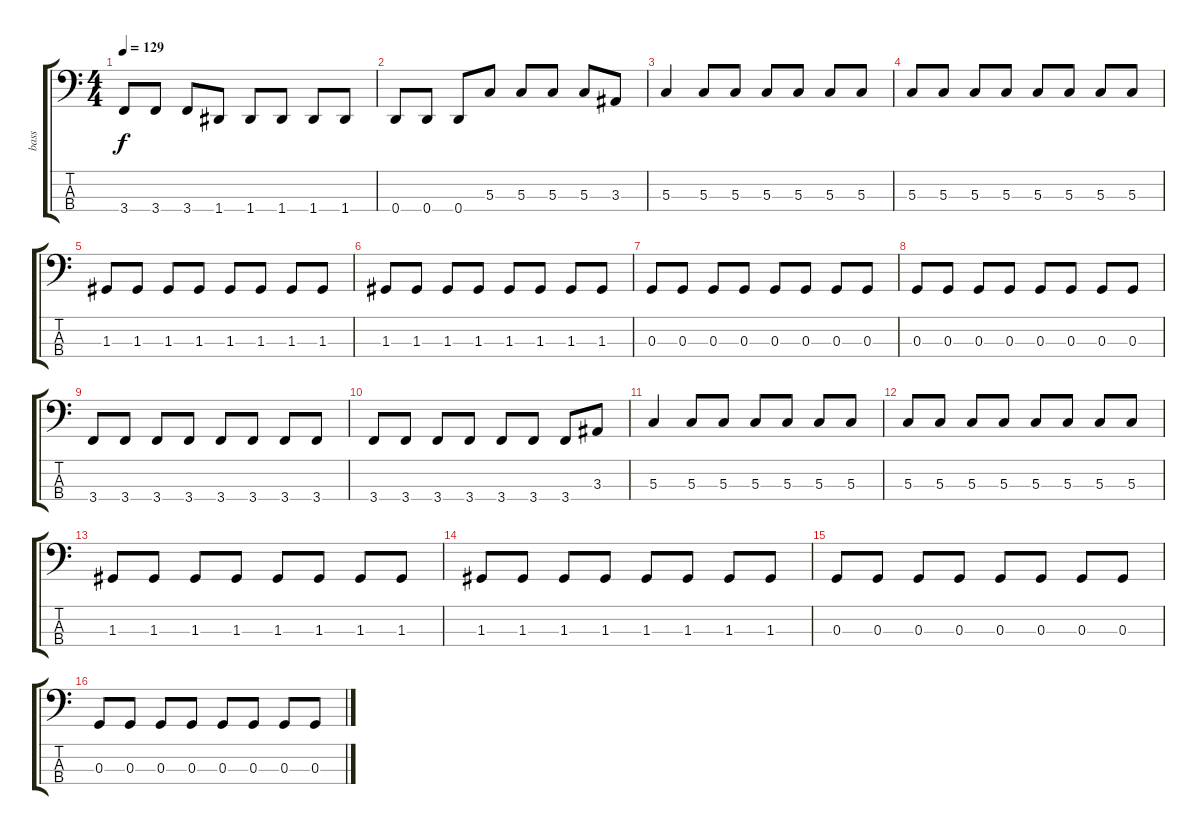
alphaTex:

\track ("bass" "bass") {instrument slapbass1}
\staff {score tabs}
\tuning (F2 C2 G1 D1) {hide}
\ts (4 4)
\tempo 129
\clef f4
\ks c
3.4.8{dy f} 3.4.8 3.4.8 1.4.8 1.4.8 1.4.8 1.4.8 1.4.8 |
0.4.8 0.4.8 0.4.8 5.3.8 5.3.8 5.3.8 5.3.8 3.3.8 |
5.3.4 5.3.8 5.3.8 5.3.8 5.3.8 5.3.8 5.3.8 |
5.3.8 5.3.8 5.3.8 5.3.8 5.3.8 5.3.8 5.3.8 5.3.8 |
1.3.8 1.3.8 1.3.8 1.3.8 1.3.8 1.3.8 1.3.8 1.3.8 |
1.3.8 1.3.8 1.3.8 1.3.8 1.3.8 1.3.8 1.3.8 1.3.8 |
0.3.8 0.3.8 0.3.8 0.3.8 0.3.8 0.3.8 0.3.8 0.3.8 |
0.3.8 0.3.8 0.3.8 0.3.8 0.3.8 0.3.8 0.3.8 0.3.8 |
3.4.8 3.4.8 3.4.8 3.4.8 3.4.8 3.4.8 3.4.8 3.4.8 |
3.4.8 3.4.8 3.4.8 3.4.8 3.4.8 3.4.8 3.4.8 3.3.8 |
5.3.4 5.3.8 5.3.8 5.3.8 5.3.8 5.3.8 5.3.8 |
5.3.8 5.3.8 5.3.8 5.3.8 5.3.8 5.3.8 5.3.8 5.3.8 |
1.3.8 1.3.8 1.3.8 1.3.8 1.3.8 1.3.8 1.3.8 1.3.8 |
1.3.8 1.3.8 1.3.8 1.3.8 1.3.8 1.3.8 1.3.8 1.3.8 |
0.3.8 0.3.8 0.3.8 0.3.8 0.3.8 0.3.8 0.3.8 0.3.8 |
0.3.8 0.3.8 0.3.8 0.3.8 0.3.8 0.3.8 0.3.8 0.3.8
